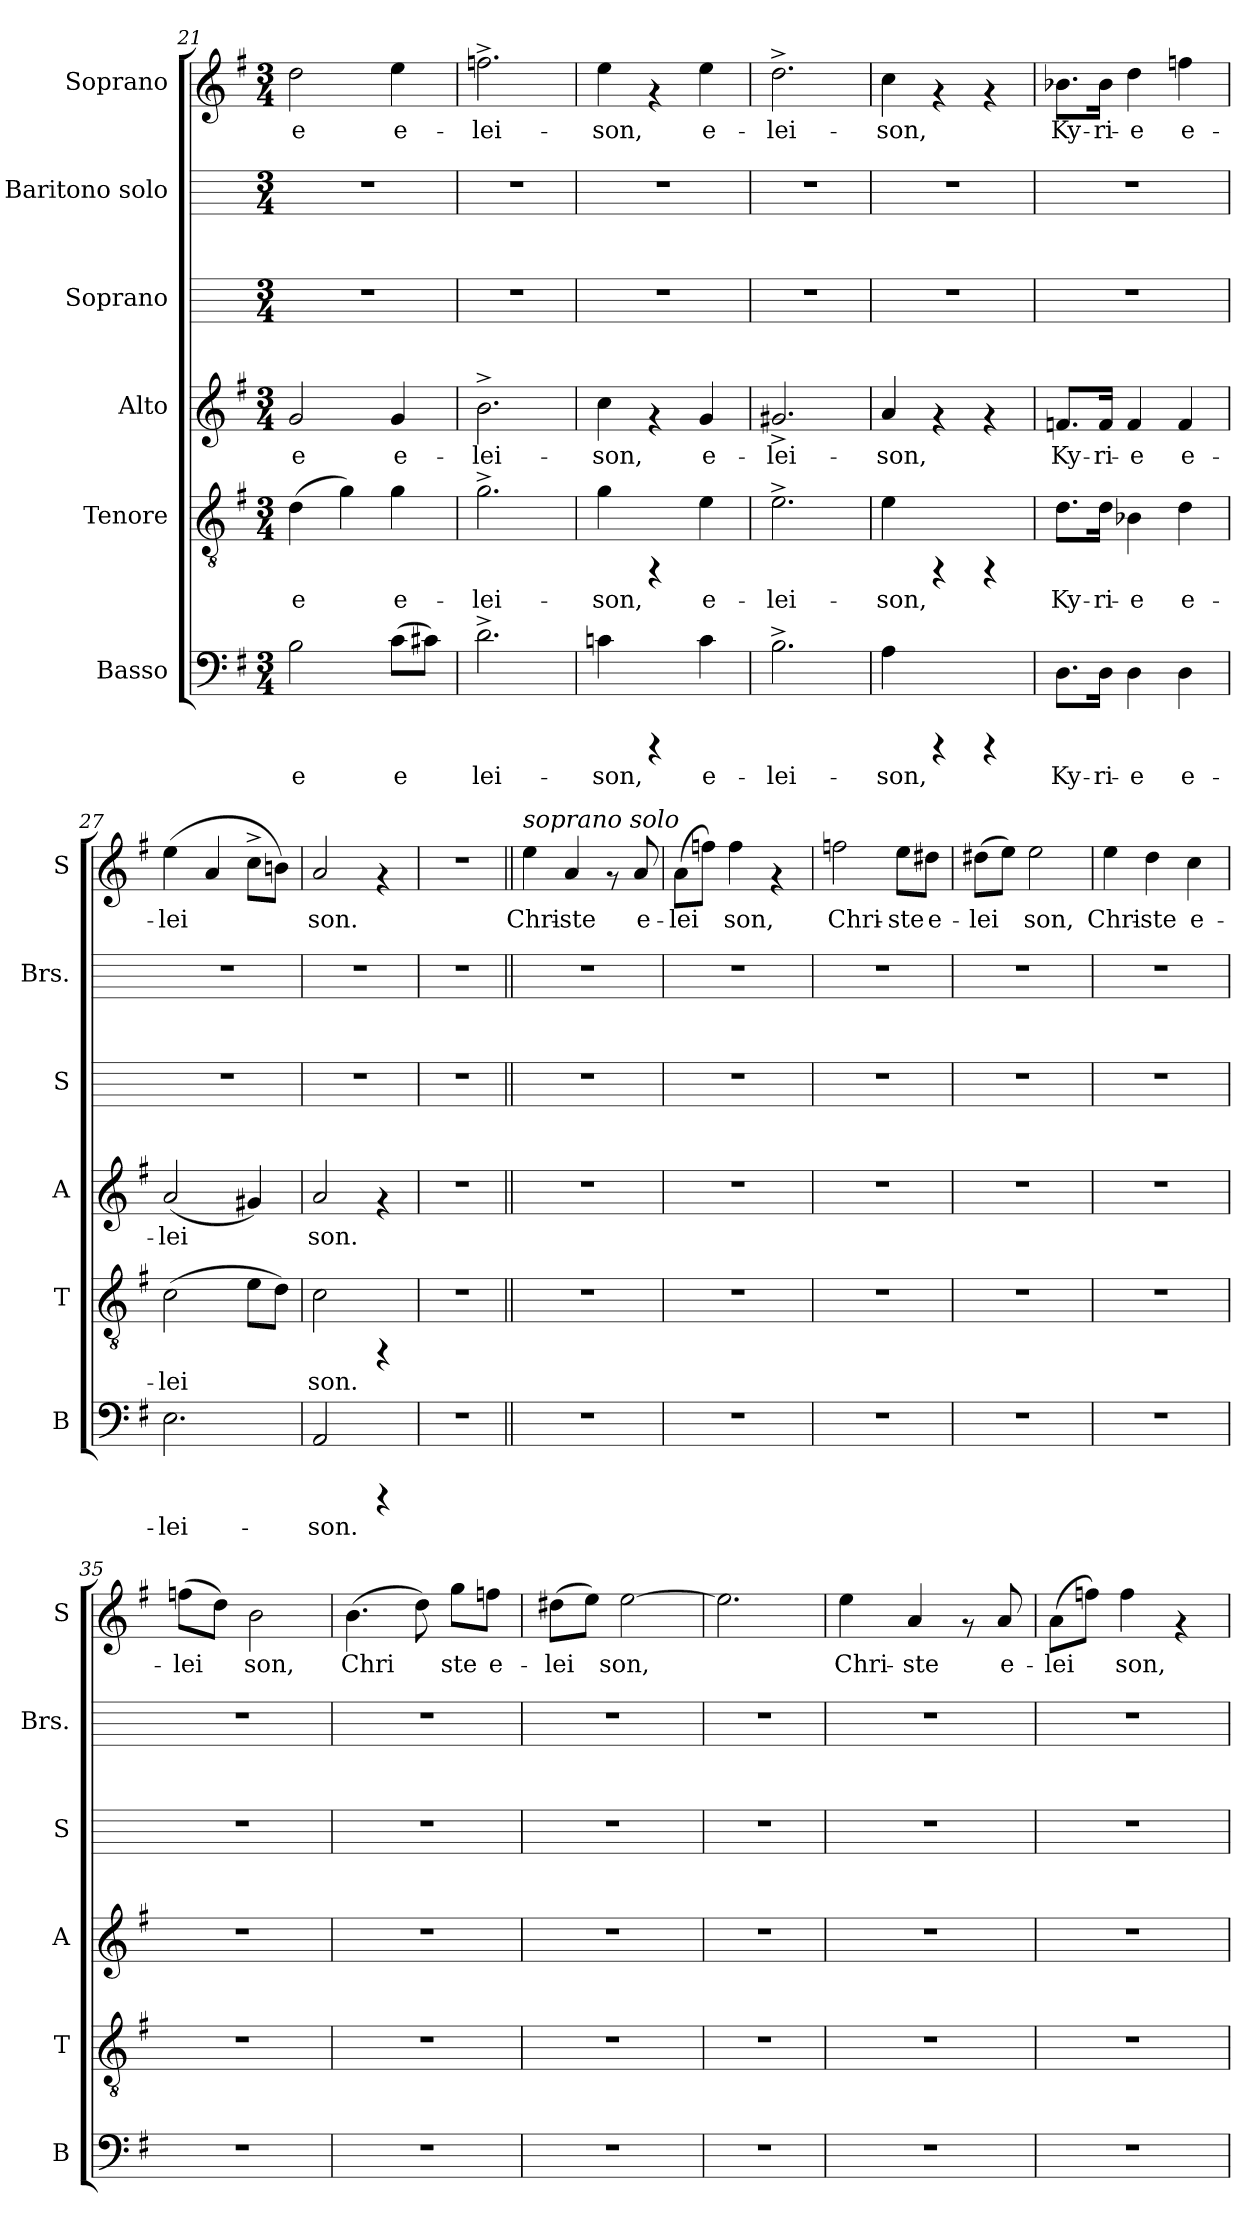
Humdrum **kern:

**kern	**text	**kern	**text	**kern	**text	**kern	**kern	**kern	**text
*part6	*part6	*part5	*part5	*part4	*part4	*part3	*part2	*part1	*part1
*staff6	*staff6	*staff5	*staff5	*staff4	*staff4	*staff3	*staff2	*staff1	*staff1
*I"Basso	*	*I"Tenore	*	*I"Alto	*	*I"Soprano	*I"Baritono  solo	*I"Soprano	*
*I'B	*	*I'T	*	*I'A	*	*I'S	*I'Brs.	*I'S	*
*clefF4	*	*clefGv2	*	*clefG2	*	*	*	*clefG2	*
*k[f#]	*	*k[f#]	*	*k[f#]	*	*k[]	*k[]	*k[f#]	*
*G:	*	*G:	*	*G:	*	*C:	*C:	*G:	*
*M3/4	*	*M3/4	*	*M3/4	*	*M3/4	*M3/4	*M3/4	*
=21	=21	=21	=21	=21	=21	=21	=21	=21	=21
!	!LO:LY:b:cj	!	!LO:LY:b:cj	!	!LO:LY:b:cj	!	!	!	!LO:LY:b:cj
2B\	-e	(>4d\	-e	2g/	-e	2.r	2.r	2dd\	-e
!	!	!	!LO:LY:b:cj	!	!	!	!	!	!
.	.	4g\)	.	.	.	.	.	.	.
!	!LO:LY:b:cj	!	!LO:LY:b:cj	!	!LO:LY:b:cj	!	!	!	!LO:LY:b:cj
(>8c\L	e-	4g\	e-	4g/	e-	.	.	4ee\	e-
!	!LO:LY:b:cj	!	!	!	!	!	!	!	!
8c#X\J)	--	.	.	.	.	.	.	.	.
=22	=22	=22	=22	=22	=22	=22	=22	=22	=22
!	!LO:LY:b:cj	!	!LO:LY:b:cj	!	!LO:LY:b:cj	!	!	!	!LO:LY:b:cj
2.d^>\	-lei-	2.g^>\	-lei-	2.b^>\	-lei-	2.r	2.r	2.ffn^>\	-lei-
=23	=23	=23	=23	=23	=23	=23	=23	=23	=23
!	!LO:LY:b:cj	!	!LO:LY:b:cj	!	!LO:LY:b:cj	!	!	!	!LO:LY:b:cj
4cn\	-son,	4g\	-son,	4cc\	-son,	2.r	2.r	4ee\	-son,
4rCCC	.	4rFF	.	4rf	.	.	.	4rf	.
!	!LO:LY:b:cj	!	!LO:LY:b:cj	!	!LO:LY:b:cj	!	!	!	!LO:LY:b:cj
4c\	e-	4e\	e-	4g/	e-	.	.	4ee\	e-
=24	=24	=24	=24	=24	=24	=24	=24	=24	=24
!	!LO:LY:b:cj	!	!LO:LY:b:cj	!	!LO:LY:b:cj	!	!	!	!LO:LY:b:cj
2.B^>\	-lei-	2.e^>\	-lei-	2.g#X^</	-lei-	2.r	2.r	2.dd^>\	-lei-
=25	=25	=25	=25	=25	=25	=25	=25	=25	=25
!	!LO:LY:b:cj	!	!LO:LY:b:cj	!	!LO:LY:b:cj	!	!	!	!LO:LY:b:cj
4A\	-son,	4e\	-son,	4a/	-son,	2.r	2.r	4cc\	-son,
4rCCC	.	4rFF	.	4rf	.	.	.	4rf	.
4rCCC	.	4rFF	.	4rf	.	.	.	4rf	.
!!LO:LB:g=z
=26	=26	=26	=26	=26	=26	=26	=26	=26	=26
!	!LO:LY:b:cj	!	!LO:LY:b:cj	!	!LO:LY:b:cj	!	!	!	!LO:LY:b:cj
8.D\L	Ky-	8.d\L	Ky-	8.fn/L	Ky-	2.r	2.r	8.b-X\L	Ky-
!	!LO:LY:b:cj	!	!LO:LY:b:cj	!	!LO:LY:b:cj	!	!	!	!LO:LY:b:cj
16D\J	-ri-	16d\J	-ri-	16f/J	-ri-	.	.	16b-\J	-ri-
!	!LO:LY:b:cj	!	!LO:LY:b:cj	!	!LO:LY:b:cj	!	!	!	!LO:LY:b:cj
4D\	-e	4B-X\	-e	4f/	-e	.	.	4dd\	-e
!	!LO:LY:b:cj	!	!LO:LY:b:cj	!	!LO:LY:b:cj	!	!	!	!LO:LY:b:cj
4D\	e-	4d\	e-	4f/	e-	.	.	4ffn\	e-
=27	=27	=27	=27	=27	=27	=27	=27	=27	=27
!	!LO:LY:b:cj	!	!LO:LY:b:cj	!	!LO:LY:b:cj	!	!	!	!LO:LY:b:cj
2.E\	-lei-	(>2c\	-lei-	(<2a/	-lei-	2.r	2.r	(>4ee\	-lei-
!	!	!	!	!	!	!	!	!	!LO:LY:b:cj
.	.	.	.	.	.	.	.	4a/	--
!	!	!	!LO:LY:b:cj	!	!LO:LY:b:cj	!	!	!	!LO:LY:b:cj
.	.	8e\L	--	4g#X/)	--	.	.	8cc^<\L	--
!	!	!	!LO:LY:b:cj	!	!	!	!	!	!LO:LY:b:cj
.	.	8d\J)	--	.	.	.	.	8bn\J)	--
=28	=28	=28	=28	=28	=28	=28	=28	=28	=28
!	!LO:LY:b:cj	!	!LO:LY:b:cj	!	!LO:LY:b:cj	!	!	!	!LO:LY:b:cj
2AA/	-son.	2c\	-son.	2a/	-son.	2.r	2.r	2a/	-son.
4rCCC	.	4rFF	.	4rf	.	.	.	4rf	.
=29	=29	=29	=29	=29	=29	=29	=29	=29	=29
2.r	.	2.r	.	2.r	.	2.r	2.r	2.r	.
=30||	=30||	=30||	=30||	=30||	=30||	=30||	=30||	=30||	=30||
!	!	!	!	!	!	!	!	!LO:TX:a:i:t=soprano solo	!
!	!	!	!	!	!	!	!	!	!LO:LY:b:cj
2.r	.	2.r	.	2.r	.	2.r	2.r	4ee\	Chri-
!	!	!	!	!	!	!	!	!	!LO:LY:b:cj
.	.	.	.	.	.	.	.	4a/	-ste
.	.	.	.	.	.	.	.	8rf	.
!	!	!	!	!	!	!	!	!	!LO:LY:b:cj
.	.	.	.	.	.	.	.	8a/	e-
=31	=31	=31	=31	=31	=31	=31	=31	=31	=31
!	!	!	!	!	!	!	!	!	!LO:LY:b:cj
2.r	.	2.r	.	2.r	.	2.r	2.r	(>8a\L	-lei-
!	!	!	!	!	!	!	!	!	!LO:LY:b:cj
.	.	.	.	.	.	.	.	8ffn\J)	--
!	!	!	!	!	!	!	!	!	!LO:LY:b:cj
.	.	.	.	.	.	.	.	4ff\	-son,
.	.	.	.	.	.	.	.	4rf	.
=32	=32	=32	=32	=32	=32	=32	=32	=32	=32
!	!	!	!	!	!	!	!	!	!LO:LY:b:cj
2.r	.	2.r	.	2.r	.	2.r	2.r	2ffn\	Chri-
!	!	!	!	!	!	!	!	!	!LO:LY:b:cj
.	.	.	.	.	.	.	.	8ee\L	-ste
!	!	!	!	!	!	!	!	!	!LO:LY:b:cj
.	.	.	.	.	.	.	.	8dd#X\J	e-
!!LO:LB:g=z
=33	=33	=33	=33	=33	=33	=33	=33	=33	=33
!	!	!	!	!	!	!	!	!	!LO:LY:b:cj
2.r	.	2.r	.	2.r	.	2.r	2.r	(>8dd#X\L	-lei-
!	!	!	!	!	!	!	!	!	!LO:LY:b:cj
.	.	.	.	.	.	.	.	8ee\J)	--
!	!	!	!	!	!	!	!	!	!LO:LY:b:cj
.	.	.	.	.	.	.	.	2ee\	-son,
=34	=34	=34	=34	=34	=34	=34	=34	=34	=34
!	!	!	!	!	!	!	!	!	!LO:LY:b:cj
2.r	.	2.r	.	2.r	.	2.r	2.r	4ee\	Chri-
!	!	!	!	!	!	!	!	!	!LO:LY:b:cj
.	.	.	.	.	.	.	.	4dd\	-ste
!	!	!	!	!	!	!	!	!	!LO:LY:b:cj
.	.	.	.	.	.	.	.	4cc\	e-
=35	=35	=35	=35	=35	=35	=35	=35	=35	=35
!	!	!	!	!	!	!	!	!	!LO:LY:b:cj
2.r	.	2.r	.	2.r	.	2.r	2.r	(>8ffn\L	-lei-
!	!	!	!	!	!	!	!	!	!LO:LY:b:cj
.	.	.	.	.	.	.	.	8dd\J)	--
!	!	!	!	!	!	!	!	!	!LO:LY:b:cj
.	.	.	.	.	.	.	.	2b\	-son,
=36	=36	=36	=36	=36	=36	=36	=36	=36	=36
!	!	!	!	!	!	!	!	!	!LO:LY:b:cj
2.r	.	2.r	.	2.r	.	2.r	2.r	(>4.b\	Chri-
!	!	!	!	!	!	!	!	!	!LO:LY:b:cj
.	.	.	.	.	.	.	.	8dd\)	--
!	!	!	!	!	!	!	!	!	!LO:LY:b:cj
.	.	.	.	.	.	.	.	8gg\L	-ste
!	!	!	!	!	!	!	!	!	!LO:LY:b:cj
.	.	.	.	.	.	.	.	8ffn\J	e-
=37	=37	=37	=37	=37	=37	=37	=37	=37	=37
!	!	!	!	!	!	!	!	!	!LO:LY:b:cj
2.r	.	2.r	.	2.r	.	2.r	2.r	(>8dd#X\L	-lei-
!	!	!	!	!	!	!	!	!	!LO:LY:b:cj
.	.	.	.	.	.	.	.	8ee\J)	--
!	!	!	!	!	!	!	!	!	!LO:LY:b:cj
.	.	.	.	.	.	.	.	[>2ee\	-son,
=38	=38	=38	=38	=38	=38	=38	=38	=38	=38
!	!	!	!	!	!	!	!	!	!LO:LY:b:cj
2.r	.	2.r	.	2.r	.	2.r	2.r	2.ee\]	.
=39	=39	=39	=39	=39	=39	=39	=39	=39	=39
!	!	!	!	!	!	!	!	!	!LO:LY:b:cj
2.r	.	2.r	.	2.r	.	2.r	2.r	4ee\	Chri-
!	!	!	!	!	!	!	!	!	!LO:LY:b:cj
.	.	.	.	.	.	.	.	4a/	-ste
.	.	.	.	.	.	.	.	8rf	.
!	!	!	!	!	!	!	!	!	!LO:LY:b:cj
.	.	.	.	.	.	.	.	8a/	e-
=40	=40	=40	=40	=40	=40	=40	=40	=40	=40
!	!	!	!	!	!	!	!	!	!LO:LY:b:cj
2.r	.	2.r	.	2.r	.	2.r	2.r	(>8a\L	-lei-
!	!	!	!	!	!	!	!	!	!LO:LY:b:cj
.	.	.	.	.	.	.	.	8ffn\J)	--
!	!	!	!	!	!	!	!	!	!LO:LY:b:cj
.	.	.	.	.	.	.	.	4ff\	-son,
.	.	.	.	.	.	.	.	4rf	.
=	=	=	=	=	=	=	=	=	=
*-	*-	*-	*-	*-	*-	*-	*-	*-	*-
